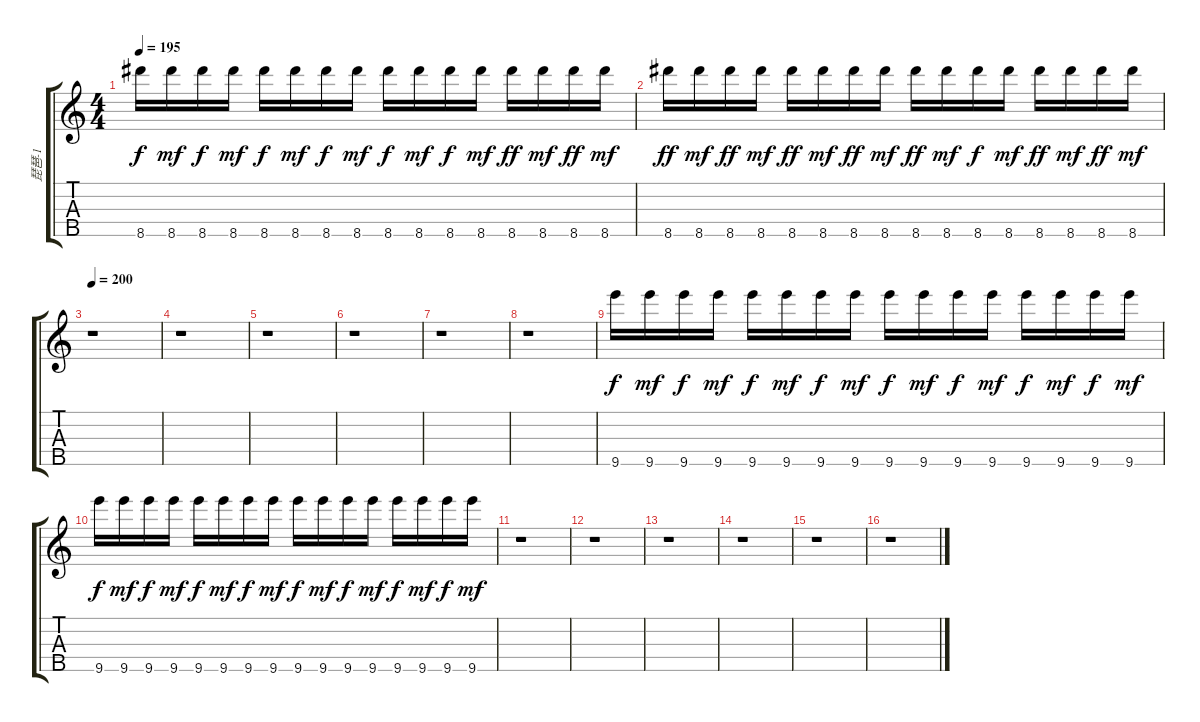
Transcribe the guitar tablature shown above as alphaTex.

\track ("琵琶-1" "琵琶-1") {instrument banjo}
\staff {score tabs}
\tuning (D4 B3 G3 D3 G4) {hide}
\displaytranspose 12
\ts (4 4)
\tempo 195
\clef g2
\ks c
8.5.16{dy f} 8.5.16{dy mf} 8.5.16{dy f} 8.5.16{dy mf} 8.5.16{dy f} 8.5.16{dy mf} 8.5.16{dy f} 8.5.16{dy mf} 8.5.16{dy f} 8.5.16{dy mf} 8.5.16{dy f} 8.5.16{dy mf} 8.5.16{dy ff} 8.5.16{dy mf} 8.5.16{dy ff} 8.5.16{dy mf} |
8.5.16{dy ff} 8.5.16{dy mf} 8.5.16{dy ff} 8.5.16{dy mf} 8.5.16{dy ff} 8.5.16{dy mf} 8.5.16{dy ff} 8.5.16{dy mf} 8.5.16{dy ff} 8.5.16{dy mf} 8.5.16{dy f} 8.5.16{dy mf} 8.5.16{dy ff} 8.5.16{dy mf} 8.5.16{dy ff} 8.5.16{dy mf} |
\tempo 200
r.1 |
r.1 |
r.1 |
r.1 |
r.1 |
r.1 |
9.5.16{dy f volume 8} 9.5.16{dy mf} 9.5.16{dy f} 9.5.16{dy mf} 9.5.16{dy f} 9.5.16{dy mf} 9.5.16{dy f} 9.5.16{dy mf} 9.5.16{dy f} 9.5.16{dy mf} 9.5.16{dy f} 9.5.16{dy mf} 9.5.16{dy f} 9.5.16{dy mf} 9.5.16{dy f} 9.5.16{dy mf} |
9.5.16{dy f} 9.5.16{dy mf} 9.5.16{dy f} 9.5.16{dy mf} 9.5.16{dy f} 9.5.16{dy mf} 9.5.16{dy f} 9.5.16{dy mf} 9.5.16{dy f} 9.5.16{dy mf} 9.5.16{dy f} 9.5.16{dy mf} 9.5.16{dy f} 9.5.16{dy mf} 9.5.16{dy f} 9.5.16{dy mf} |
r.1 |
r.1 |
r.1 |
r.1 |
r.1 |
r.1
